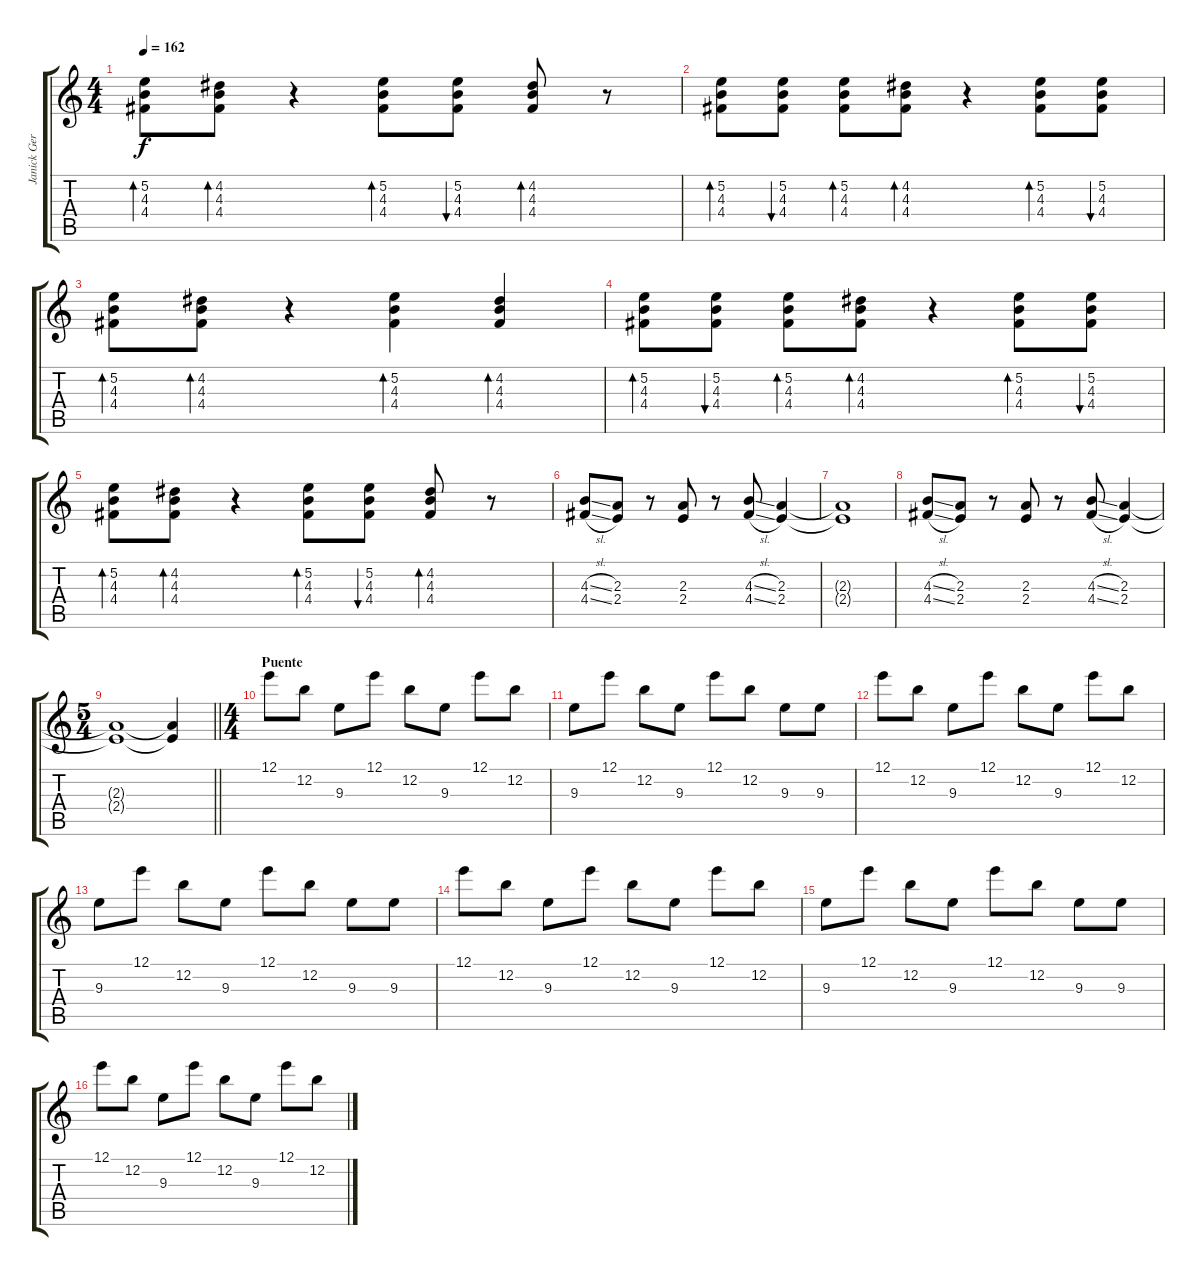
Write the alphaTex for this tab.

\track ("Janick Gers" "Janick Ger") {instrument distortionguitar}
\staff {score tabs}
\tuning (E4 B3 G3 D3 A2 E2) {hide}
\ts (4 4)
\tempo 162
\clef g2
\ks c
(5.2 4.3 4.4).8{bd 30 dy f} (4.2 4.3 4.4).8{bd 30} r.4 (5.2 4.3 4.4).8{bd 30} (5.2 4.3 4.4).8{bu 30} (4.2 4.3 4.4).8{bd 30} r.8 |
(5.2 4.3 4.4).8{bd 30} (5.2 4.3 4.4).8{bu 30} (5.2 4.3 4.4).8{bd 30} (4.2 4.3 4.4).8{bd 30} r.4 (5.2 4.3 4.4).8{bd 30} (5.2 4.3 4.4).8{bu 30} |
(5.2 4.3 4.4).8{bd 30} (4.2 4.3 4.4).8{bd 30} r.4 (5.2 4.3 4.4).4{bd 30} (4.2 4.3 4.4).4{bd 30} |
(5.2 4.3 4.4).8{bd 30} (5.2 4.3 4.4).8{bu 30} (5.2 4.3 4.4).8{bd 30} (4.2 4.3 4.4).8{bd 30} r.4 (5.2 4.3 4.4).8{bd 30} (5.2 4.3 4.4).8{bu 30} |
(5.2 4.3 4.4).8{bd 30} (4.2 4.3 4.4).8{bd 30} r.4 (5.2 4.3 4.4).8{bd 30} (5.2 4.3 4.4).8{bu 30} (4.2 4.3 4.4).8{bd 30} r.8 |
(4.3{sl} 4.4{sl}).8 (2.3 2.4).8 r.8 (2.3 2.4).8 r.8 (4.3{sl} 4.4{sl}).8 (2.3 2.4).4 |
(2.3{t} 2.4{t}).1 |
(4.3{sl} 4.4{sl}).8 (2.3 2.4).8 r.8 (2.3 2.4).8 r.8 (4.3{sl} 4.4{sl}).8 (2.3 2.4).4 |
\ts (5 4)
\barLineRight lightlight
(2.3{t} 2.4{t}).1 (2.3{t} 2.4{t}).4 |
\ts (4 4)
\section ("" "Puente")
12.1.8 12.2.8 9.3.8 12.1.8 12.2.8 9.3.8 12.1.8 12.2.8 |
9.3.8 12.1.8 12.2.8 9.3.8 12.1.8 12.2.8 9.3.8 9.3.8 |
12.1.8 12.2.8 9.3.8 12.1.8 12.2.8 9.3.8 12.1.8 12.2.8 |
9.3.8 12.1.8 12.2.8 9.3.8 12.1.8 12.2.8 9.3.8 9.3.8 |
12.1.8 12.2.8 9.3.8 12.1.8 12.2.8 9.3.8 12.1.8 12.2.8 |
9.3.8 12.1.8 12.2.8 9.3.8 12.1.8 12.2.8 9.3.8 9.3.8 |
12.1.8 12.2.8 9.3.8 12.1.8 12.2.8 9.3.8 12.1.8 12.2.8
